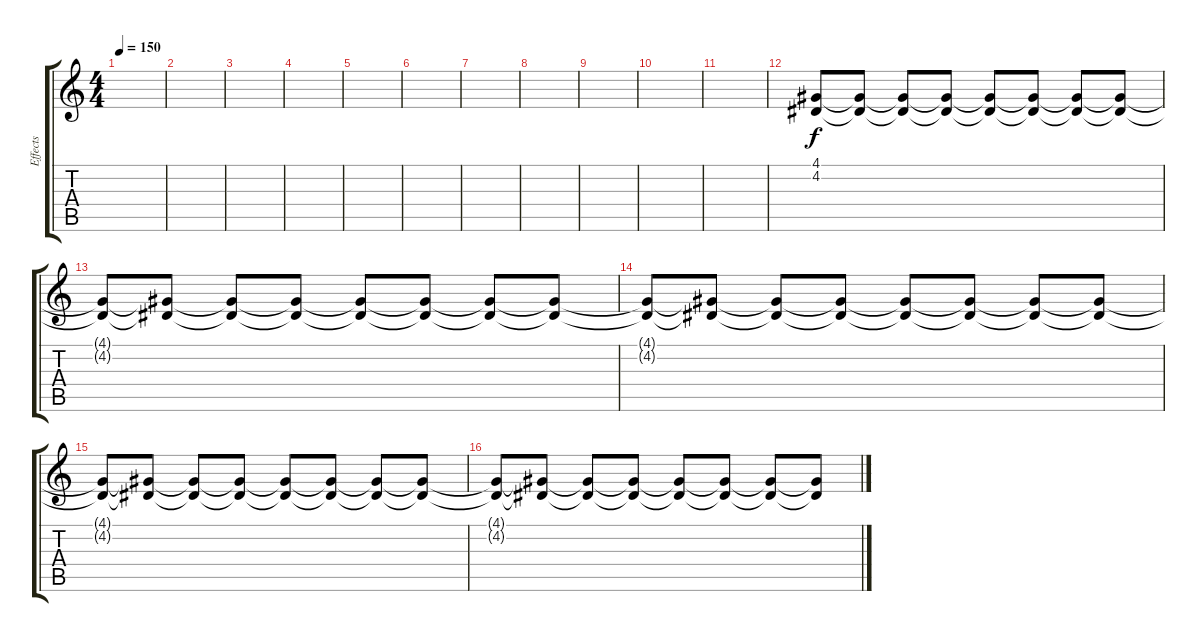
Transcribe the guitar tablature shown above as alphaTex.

\track ("Effects" "Effects") {instrument applause}
\staff {score tabs}
\tuning (E4 B3 G3 D3 A2 E2) {hide}
\ts (4 4)
\tempo 150
\clef g2
\ks c
|
|
|
|
|
|
|
|
|
|
|
(4.1 4.2).8{volume 3 balance 0} (4.1{t} 4.2{t}).8{balance 1} (4.1{t} 4.2{t}).8{balance 2} (4.1{t} 4.2{t}).8{balance 3} (4.1{t} 4.2{t}).8{balance 4} (4.1{t} 4.2{t}).8{balance 5} (4.1{t} 4.2{t}).8{balance 6} (4.1{t} 4.2{t}).8{balance 7} |
(4.1{t} 4.2{t}).8{balance 8} (4.1{t} 4.2{t}).8{balance 9} (4.1{t} 4.2{t}).8{balance 10} (4.1{t} 4.2{t}).8{balance 11} (4.1{t} 4.2{t}).8{balance 12} (4.1{t} 4.2{t}).8{balance 13} (4.1{t} 4.2{t}).8{balance 14} (4.1{t} 4.2{t}).8{balance 15} |
(4.1{t} 4.2{t}).8{balance 16} (4.1{t} 4.2{t}).8{balance 15} (4.1{t} 4.2{t}).8{balance 14} (4.1{t} 4.2{t}).8{balance 13} (4.1{t} 4.2{t}).8{balance 12} (4.1{t} 4.2{t}).8{balance 11} (4.1{t} 4.2{t}).8{balance 10} (4.1{t} 4.2{t}).8{balance 9} |
(4.1{t} 4.2{t}).8{balance 8} (4.1{t} 4.2{t}).8{balance 7} (4.1{t} 4.2{t}).8{balance 6} (4.1{t} 4.2{t}).8{balance 5} (4.1{t} 4.2{t}).8{balance 4} (4.1{t} 4.2{t}).8{balance 3} (4.1{t} 4.2{t}).8{balance 2} (4.1{t} 4.2{t}).8{balance 1} |
(4.1{t} 4.2{t}).8{volume 0 balance 0} (4.1{t} 4.2{t}).8{balance 1} (4.1{t} 4.2{t}).8{balance 2} (4.1{t} 4.2{t}).8{balance 3} (4.1{t} 4.2{t}).8{balance 4} (4.1{t} 4.2{t}).8{balance 5} (4.1{t} 4.2{t}).8{balance 6} (4.1{t} 4.2{t}).8{balance 7}
